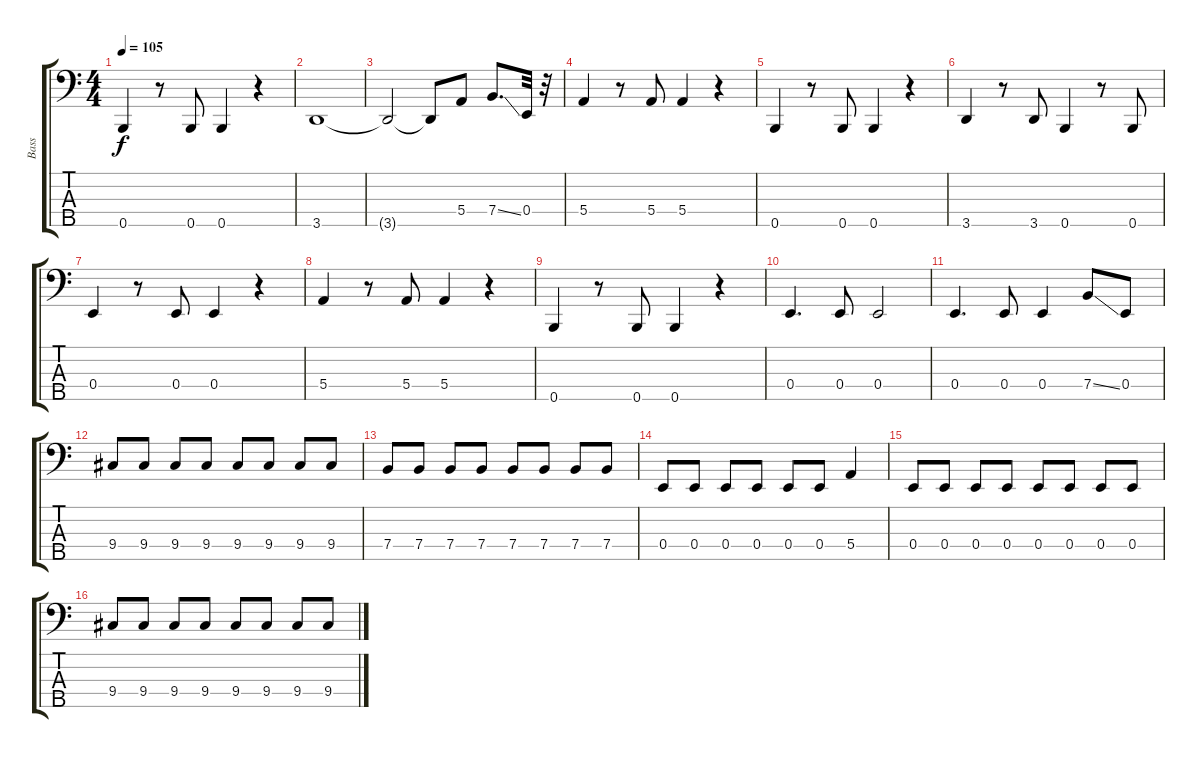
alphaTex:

\track ("Bass" "Bass") {instrument electricbassfinger}
\staff {score tabs}
\tuning (G2 D2 A1 E1 B0) {hide}
\ts (4 4)
\tempo 105
\clef f4
\ks c
0.5.4{dy f} r.8 0.5.8 0.5.4 r.4 |
3.5.1 |
3.5{t}.2 3.5{t}.8 5.4.8 7.4{ss}.8{d} 0.4.32 r.32 |
5.4.4 r.8 5.4.8 5.4.4 r.4 |
0.5.4 r.8 0.5.8 0.5.4 r.4 |
3.5.4 r.8 3.5.8 0.5.4 r.8 0.5.8 |
0.4.4 r.8 0.4.8 0.4.4 r.4 |
5.4.4 r.8 5.4.8 5.4.4 r.4 |
0.5.4 r.8 0.5.8 0.5.4 r.4 |
0.4.4{d} 0.4.8 0.4.2 |
0.4.4{d} 0.4.8 0.4.4 7.4{ss}.8 0.4.8 |
9.4.8 9.4.8 9.4.8 9.4.8 9.4.8 9.4.8 9.4.8 9.4.8 |
7.4.8 7.4.8 7.4.8 7.4.8 7.4.8 7.4.8 7.4.8 7.4.8 |
0.4.8 0.4.8 0.4.8 0.4.8 0.4.8 0.4.8 5.4.4 |
0.4.8 0.4.8 0.4.8 0.4.8 0.4.8 0.4.8 0.4.8 0.4.8 |
9.4.8 9.4.8 9.4.8 9.4.8 9.4.8 9.4.8 9.4.8 9.4.8
